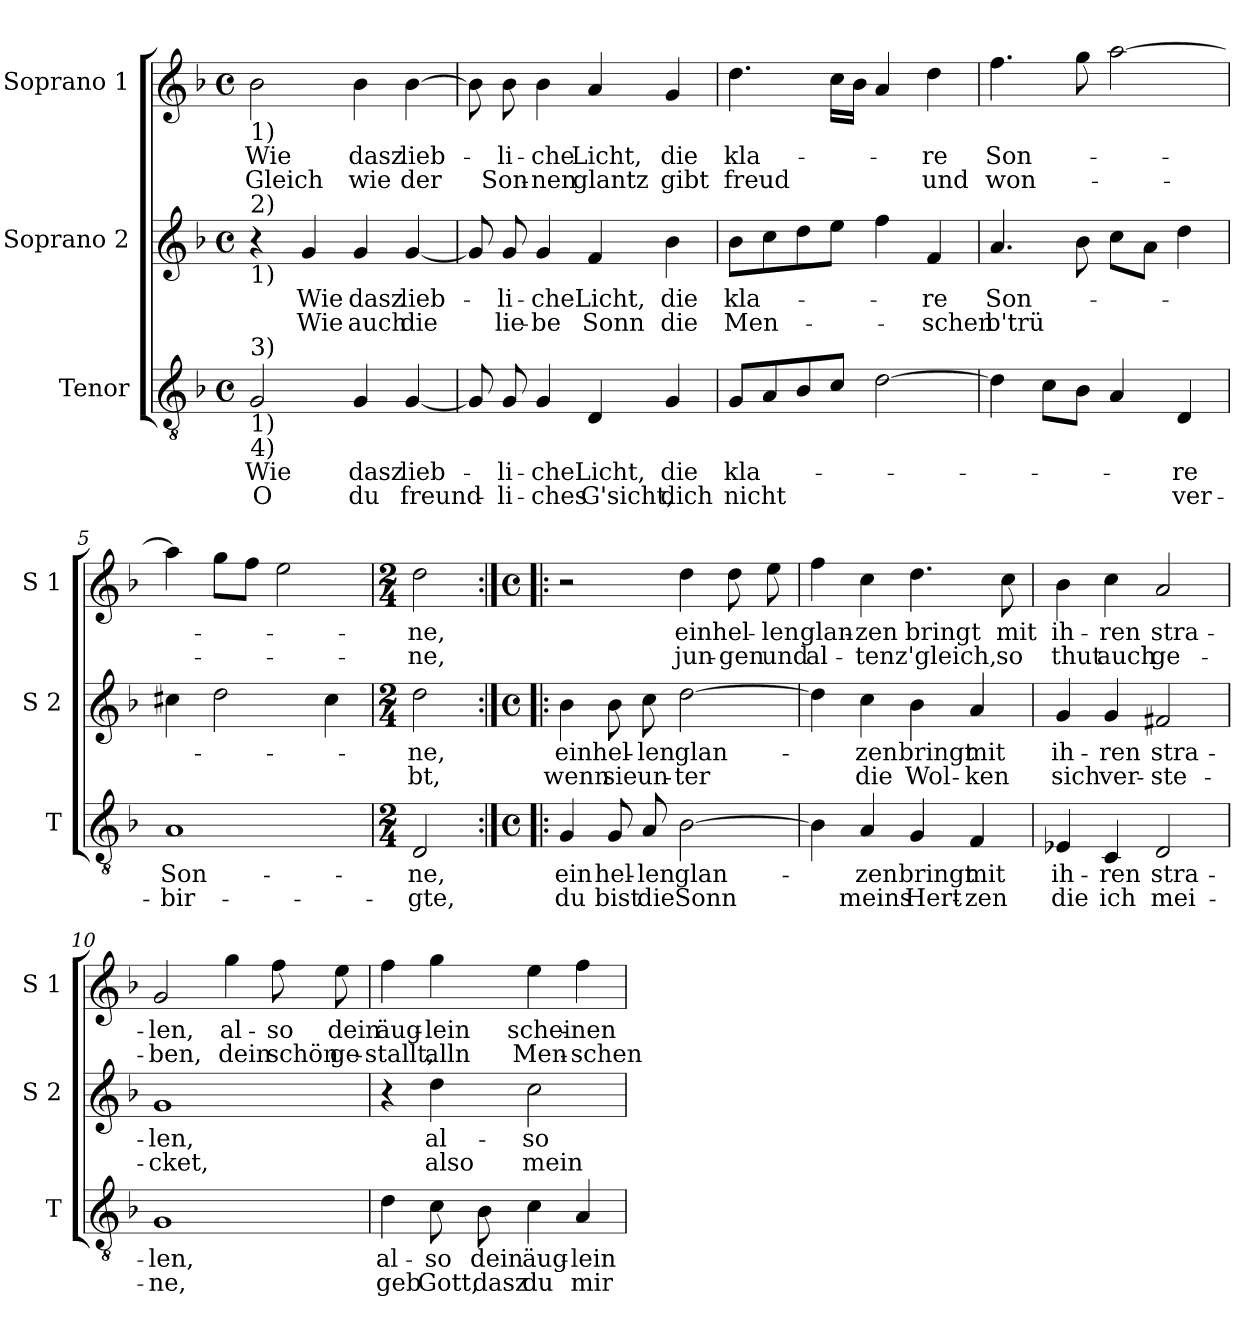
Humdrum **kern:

**kern	**text	**text	**kern	**text	**text	**kern	**text	**text
*part3	*part3	*part3	*part2	*part2	*part2	*part1	*part1	*part1
*staff3	*staff3	*staff3	*staff2	*staff2	*staff2	*staff1	*staff1	*staff1
*I"Tenor	*	*	*I"Soprano 2	*	*	*I"Soprano 1	*	*
*I'T	*	*	*I'S 2	*	*	*I'S 1	*	*
*clefGv2	*	*	*clefG2	*	*	*clefG2	*	*
*k[b-]	*	*	*k[b-]	*	*	*k[b-]	*	*
*F:	*	*	*F:	*	*	*F:	*	*
*M4/4	*	*	*M4/4	*	*	*M4/4	*	*
*met(c)	*	*	*met(c)	*	*	*met(c)	*	*
=1	=1	=1	=1	=1	=1	=1	=1	=1
!	!	!	!	!	!	!LO:TX:b:t=1)	!	!
!	!	!	!LO:TX:a:t=2)	!	!	!	!	!
!	!	!	!LO:TX:b:t=1)	!	!	!	!	!
!LO:TX:a:t=3)	!	!	!	!	!	!	!	!
!LO:TX:b:t=1)	!	!	!	!	!	!	!	!
!LO:TX:b:t=4)	!	!	!	!	!	!	!	!
!	!LO:LY:b	!LO:LY:b	!	!	!	!	!LO:LY:b	!LO:LY:b
2G/	Wie	O	4r	.	.	2b-\	Wie	Gleich
!	!	!	!	!LO:LY:b	!LO:LY:b	!	!	!
.	.	.	4g/	Wie	Wie	.	.	.
!	!LO:LY:b	!LO:LY:b	!	!LO:LY:b	!LO:LY:b	!	!LO:LY:b	!LO:LY:b
4G/	dasz	du	4g/	dasz	auch	4b-\	dasz	wie
!	!LO:LY:b	!LO:LY:b	!	!LO:LY:b	!LO:LY:b	!	!LO:LY:b	!LO:LY:b
[4G/	lieb-	freund-	[4g/	lieb-	die	[4b-\	lieb-	der
=2	=2	=2	=2	=2	=2	=2	=2	=2
8G/]	.	.	8g/]	.	.	8b-\]	.	.
!	!LO:LY:b	!LO:LY:b	!	!LO:LY:b	!LO:LY:b	!	!LO:LY:b	!LO:LY:b
8G/	-li-	-li-	8g/	-li-	lie-	8b-\	-li-	Son-
!	!LO:LY:b	!LO:LY:b	!	!LO:LY:b	!LO:LY:b	!	!LO:LY:b	!LO:LY:b
4G/	-che	-ches	4g/	-che	-be	4b-\	-che	-nen
!	!LO:LY:b	!LO:LY:b	!	!LO:LY:b	!LO:LY:b	!	!LO:LY:b	!LO:LY:b
4D/	Licht,	G'sicht,	4f/	Licht,	Sonn	4a/	Licht,	glantz
!	!LO:LY:b	!LO:LY:b	!	!LO:LY:b	!LO:LY:b	!	!LO:LY:b	!LO:LY:b
4G/	die	dich	4b-\	die	die	4g/	die	gibt
=3	=3	=3	=3	=3	=3	=3	=3	=3
!	!LO:LY:b	!LO:LY:b	!	!LO:LY:b	!LO:LY:b	!	!LO:LY:b	!LO:LY:b
8G/L	kla-	nicht	8b-\L	kla-	Men-	4.dd\	kla-	freud
8A/	.	.	8cc\	.	.	.	.	.
8B-/	.	.	8dd\	.	.	.	.	.
8c/J	.	.	8ee\J	.	.	16cc\LL	.	.
.	.	.	.	.	.	16b-\JJ	.	.
[2d\	.	.	4ff\	.	.	4a/	.	.
!	!	!	!	!LO:LY:b	!LO:LY:b	!	!LO:LY:b	!LO:LY:b
.	.	.	4f/	-re	-schen	4dd\	-re	und
=4	=4	=4	=4	=4	=4	=4	=4	=4
!	!	!	!	!LO:LY:b	!LO:LY:b	!	!LO:LY:b	!LO:LY:b
4d\]	.	.	4.a/	Son-	b'trü	4.ff\	Son-	won-
8c\L	.	.	.	.	.	.	.	.
8B-\J	.	.	8b-\	.	.	8gg\	.	.
4A/	.	.	8cc\L	.	.	[2aa\	.	.
.	.	.	8a\J	.	.	.	.	.
!	!LO:LY:b	!LO:LY:b	!	!	!	!	!	!
4D/	-re	ver-	4dd\	.	.	.	.	.
!!LO:LB:g=z
=5	=5	=5	=5	=5	=5	=5	=5	=5
!	!LO:LY:b	!LO:LY:b	!	!	!	!	!	!
1A	Son-	-bir-	4cc#X\	.	.	4aa\]	.	.
.	.	.	2dd\	.	.	8gg\L	.	.
.	.	.	.	.	.	8ff\J	.	.
.	.	.	.	.	.	2ee\	.	.
.	.	.	4cc#\	.	.	.	.	.
=6	=6	=6	=6	=6	=6	=6	=6	=6
*M2/4	*	*	*M2/4	*	*	*M2/4	*	*
!	!LO:LY:b	!LO:LY:b	!	!LO:LY:b	!LO:LY:b	!	!LO:LY:b	!LO:LY:b
2D/	-ne,	-gte,	2dd\	-ne,	bt,	2dd\	-ne,	-ne,
=7:|!|:	=7:|!|:	=7:|!|:	=7:|!|:	=7:|!|:	=7:|!|:	=7:|!|:	=7:|!|:	=7:|!|:
*M4/4	*	*	*M4/4	*	*	*M4/4	*	*
*met(c)	*	*	*met(c)	*	*	*met(c)	*	*
!	!LO:LY:b	!LO:LY:b	!	!LO:LY:b	!LO:LY:b	!	!	!
4G/	ein	du	4b-\	ein	wenn	2r	.	.
!	!LO:LY:b	!LO:LY:b	!	!LO:LY:b	!LO:LY:b	!	!	!
8G/	hel-	bist	8b-\	hel-	sie	.	.	.
!	!LO:LY:b	!LO:LY:b	!	!LO:LY:b	!LO:LY:b	!	!	!
8A/	-len	die	8cc\	-len	un-	.	.	.
!	!LO:LY:b	!LO:LY:b	!	!LO:LY:b	!LO:LY:b	!	!LO:LY:b	!LO:LY:b
[2B-\	glan-	Sonn	[2dd\	glan-	-ter	4dd\	ein	jun-
!	!	!	!	!	!	!	!LO:LY:b	!LO:LY:b
.	.	.	.	.	.	8dd\	hel-	-gen
!	!	!	!	!	!	!	!LO:LY:b	!LO:LY:b
.	.	.	.	.	.	8ee\	-len	und
=8	=8	=8	=8	=8	=8	=8	=8	=8
!	!	!	!	!	!	!	!LO:LY:b	!LO:LY:b
4B-\]	.	.	4dd\]	.	.	4ff\	glan-	al-
!	!LO:LY:b	!LO:LY:b	!	!LO:LY:b	!LO:LY:b	!	!LO:LY:b	!LO:LY:b
4A/	-zen	meins	4cc\	-zen	die	4cc\	-zen	-ten
!	!LO:LY:b	!LO:LY:b	!	!LO:LY:b	!LO:LY:b	!	!LO:LY:b	!LO:LY:b
4G/	bringt	Hert-	4b-\	bringt	Wol-	4.dd\	bringt	z'gleich,
!	!LO:LY:b	!LO:LY:b	!	!LO:LY:b	!LO:LY:b	!	!	!
4F/	mit	-zen	4a/	mit	-ken	.	.	.
!	!	!	!	!	!	!	!LO:LY:b	!LO:LY:b
.	.	.	.	.	.	8cc\	mit	so
!!LO:PB:g=z
=9	=9	=9	=9	=9	=9	=9	=9	=9
!	!LO:LY:b	!LO:LY:b	!	!LO:LY:b	!LO:LY:b	!	!LO:LY:b	!LO:LY:b
4E-X/	ih-	die	4g/	ih-	sich	4b-\	ih-	thut
!	!LO:LY:b	!LO:LY:b	!	!LO:LY:b	!LO:LY:b	!	!LO:LY:b	!LO:LY:b
4C/	-ren	ich	4g/	-ren	ver-	4cc\	-ren	auch
!	!LO:LY:b	!LO:LY:b	!	!LO:LY:b	!LO:LY:b	!	!LO:LY:b	!LO:LY:b
2D/	stra-	mei-	2f#X/	stra-	-ste-	2a/	stra-	ge-
=10	=10	=10	=10	=10	=10	=10	=10	=10
!	!LO:LY:b	!LO:LY:b	!	!LO:LY:b	!LO:LY:b	!	!LO:LY:b	!LO:LY:b
1G	-len,	-ne,	1g	-len,	-cket,	2g/	-len,	-ben,
!	!	!	!	!	!	!	!LO:LY:b	!LO:LY:b
.	.	.	.	.	.	4gg\	al-	dein
!	!	!	!	!	!	!	!LO:LY:b	!LO:LY:b
.	.	.	.	.	.	8ff\	-so	schön
!	!	!	!	!	!	!	!LO:LY:b	!LO:LY:b
.	.	.	.	.	.	8ee\	dein	ge-
=11	=11	=11	=11	=11	=11	=11	=11	=11
!	!LO:LY:b	!LO:LY:b	!	!	!	!	!LO:LY:b	!LO:LY:b
4d\	al-	geb	4r	.	.	4ff\	äug-	-stallt,
!	!LO:LY:b	!LO:LY:b	!	!LO:LY:b	!LO:LY:b	!	!LO:LY:b	!LO:LY:b
8c\	-so	Gott,	4dd\	al-	also	4gg\	-lein	alln
!	!LO:LY:b	!LO:LY:b	!	!	!	!	!	!
8B-\	dein	dasz	.	.	.	.	.	.
!	!LO:LY:b	!LO:LY:b	!	!LO:LY:b	!LO:LY:b	!	!LO:LY:b	!LO:LY:b
4c\	äug-	du	2cc\	-so	mein	4ee\	schei-	Men-
!	!LO:LY:b	!LO:LY:b	!	!	!	!	!LO:LY:b	!LO:LY:b
4A/	-lein	mir	.	.	.	4ff\	-nen	-schen
=	=	=	=	=	=	=	=	=
*-	*-	*-	*-	*-	*-	*-	*-	*-
